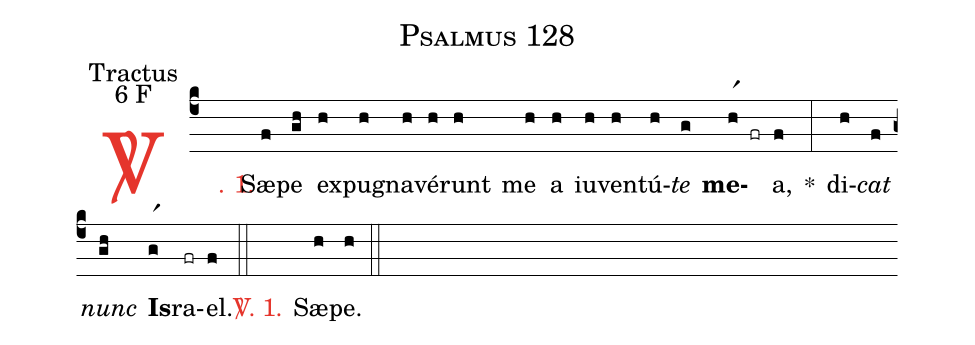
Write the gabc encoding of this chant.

name: Psalmus 128;
office-part: Tractus;
mode: 6;
mode-differentia: F;
%%
(c4)

<c><sp>V/</sp>. 1.</c>() Sæ(f)pe(gh) ex(h)pu(h)gna(h)vé(h)runt(h) me(h) a(h) iu(h)ven(h)tú(h)<i>te</i>(g) <b>me</b>(hr1 fr)a,(f) *(:) di(h)<i>cat</i>(f) <i>nunc</i>(gh) <b>Is</b>(gr1)ra(fr)el.(f)

(::)

<c><sp>V/</sp>. 1.</c>() Sæ(h)pe.(h)

(::)
